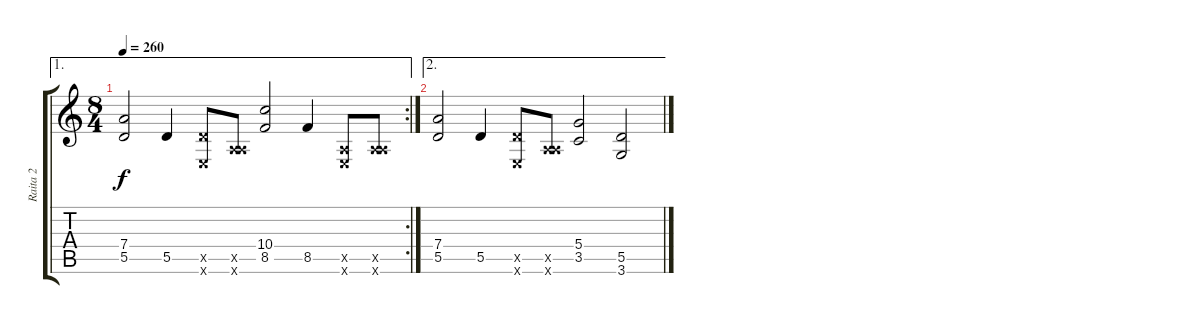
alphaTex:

\track ("Raita 2" "Raita 2") {instrument distortionguitar}
\staff {score tabs}
\tuning (E4 B3 G3 D3 A2 E2) {hide}
\ae 1
\rc 2
\ts (8 4)
\tempo 260
\clef g2
\ks c
(7.4 5.5).2{dy f} 5.5.4 (5.5{x} 0.6{x}).8 (0.5{x} 5.6{x}).8 (10.4 8.5).2 8.5.4 (0.5{x} 0.6{x}).8 (0.5{x} 5.6{x}).8 |
\ae 2
(7.4 5.5).2 5.5.4 (5.5{x} 0.6{x}).8 (0.5{x} 5.6{x}).8 (5.4 3.5).2 (5.5 3.6).2
